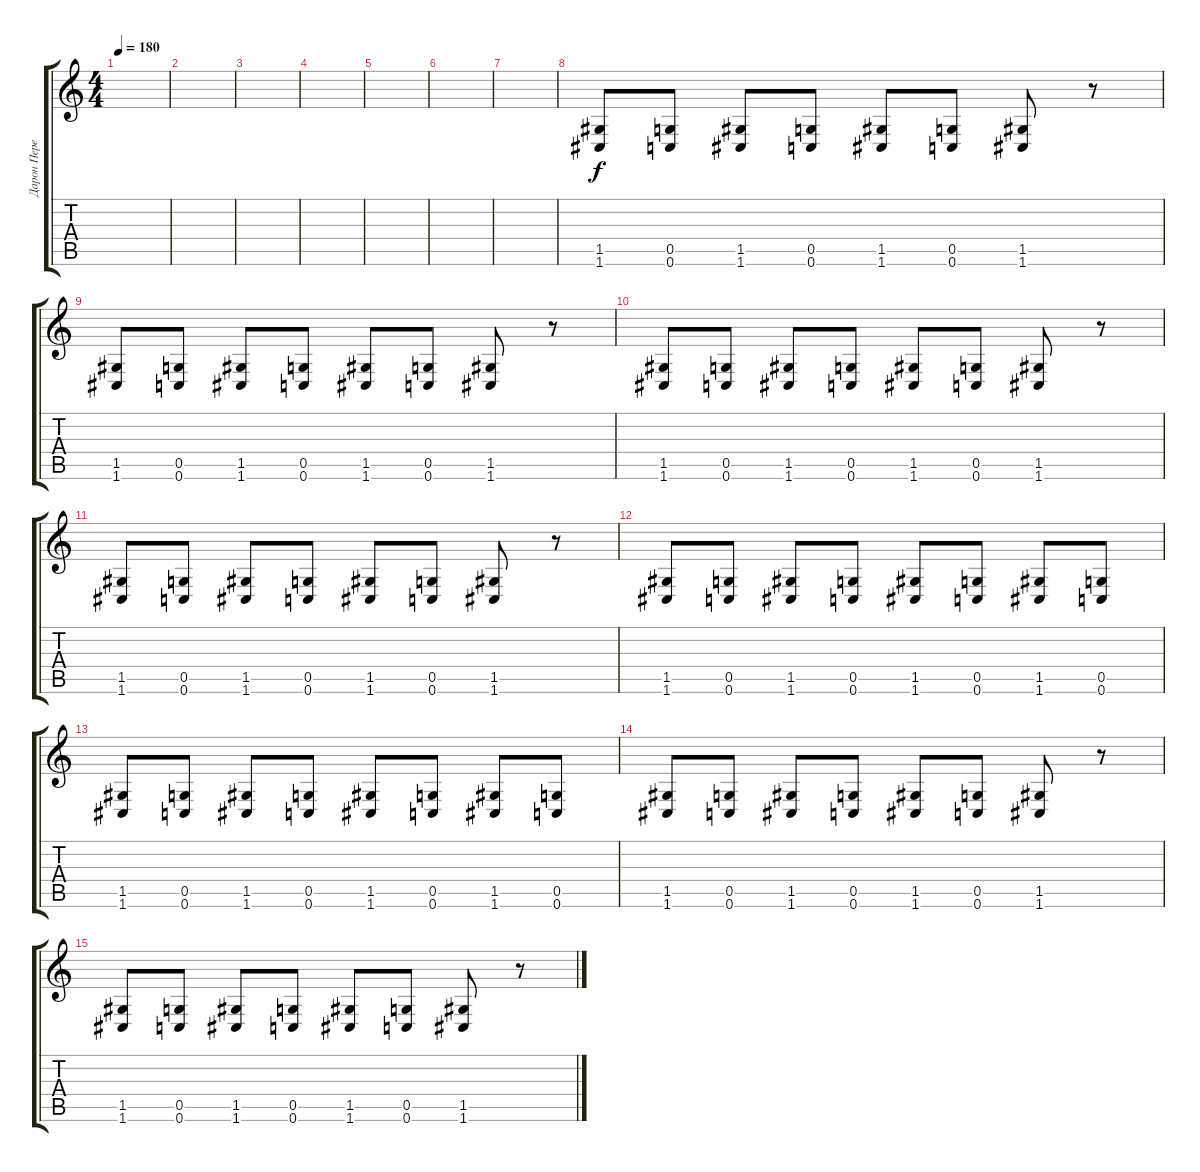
\track ("Дарон Перегруз" "Дарон Пере") {instrument distortionguitar}
\staff {score tabs}
\tuning (D4 A3 F3 C3 G2 C2) {hide}
\ts (4 4)
\tempo 180
\clef g2
\ks c
|
|
|
|
|
|
|
(1.5 1.6).8 (0.5 0.6).8 (1.5 1.6).8 (0.5 0.6).8 (1.5 1.6).8 (0.5 0.6).8 (1.5 1.6).8 r.8 |
(1.5 1.6).8 (0.5 0.6).8 (1.5 1.6).8 (0.5 0.6).8 (1.5 1.6).8 (0.5 0.6).8 (1.5 1.6).8 r.8 |
(1.5 1.6).8 (0.5 0.6).8 (1.5 1.6).8 (0.5 0.6).8 (1.5 1.6).8 (0.5 0.6).8 (1.5 1.6).8 r.8 |
(1.5 1.6).8 (0.5 0.6).8 (1.5 1.6).8 (0.5 0.6).8 (1.5 1.6).8 (0.5 0.6).8 (1.5 1.6).8 r.8 |
(1.5 1.6).8 (0.5 0.6).8 (1.5 1.6).8 (0.5 0.6).8 (1.5 1.6).8 (0.5 0.6).8 (1.5 1.6).8 (0.5 0.6).8 |
(1.5 1.6).8 (0.5 0.6).8 (1.5 1.6).8 (0.5 0.6).8 (1.5 1.6).8 (0.5 0.6).8 (1.5 1.6).8 (0.5 0.6).8 |
(1.5 1.6).8 (0.5 0.6).8 (1.5 1.6).8 (0.5 0.6).8 (1.5 1.6).8 (0.5 0.6).8 (1.5 1.6).8 r.8 |
(1.5 1.6).8 (0.5 0.6).8 (1.5 1.6).8 (0.5 0.6).8 (1.5 1.6).8 (0.5 0.6).8 (1.5 1.6).8 r.8
